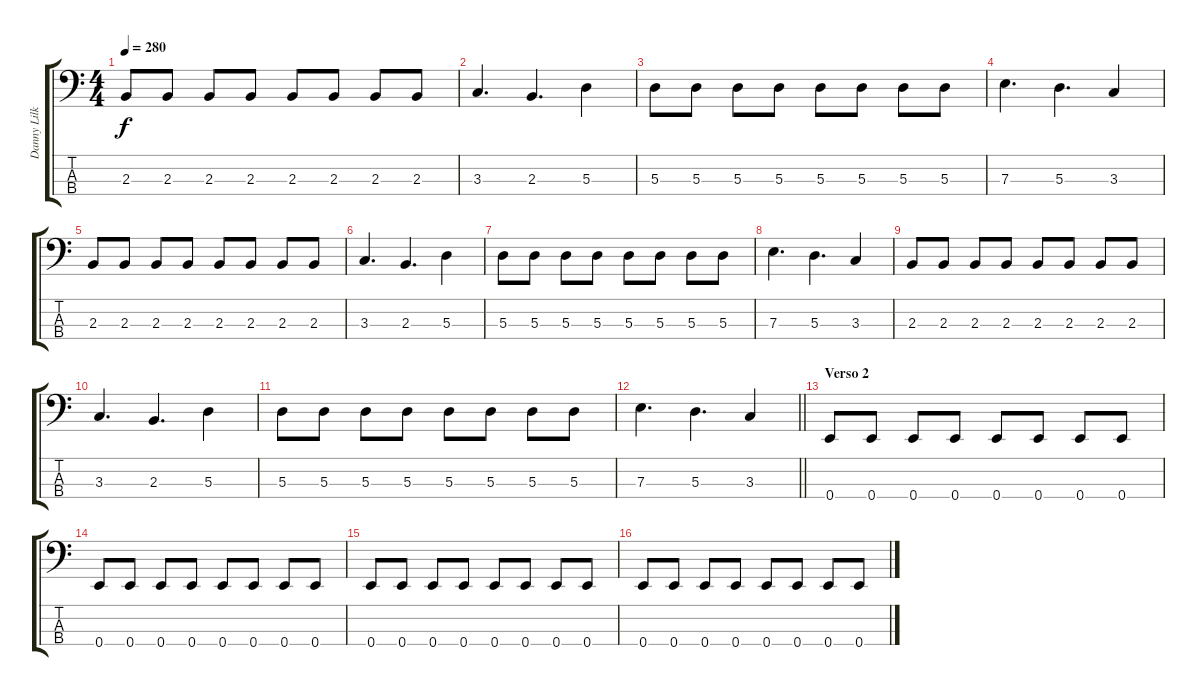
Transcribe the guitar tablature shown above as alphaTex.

\track ("Danny Lilker" "Danny Lilk") {instrument electricbasspick}
\staff {score tabs}
\tuning (G2 D2 A1 E1) {hide}
\ts (4 4)
\tempo 280
\clef f4
\ks c
2.3.8{dy f} 2.3.8 2.3.8 2.3.8 2.3.8 2.3.8 2.3.8 2.3.8 |
3.3.4{d} 2.3.4{d} 5.3.4 |
5.3.8 5.3.8 5.3.8 5.3.8 5.3.8 5.3.8 5.3.8 5.3.8 |
7.3.4{d} 5.3.4{d} 3.3.4 |
2.3.8 2.3.8 2.3.8 2.3.8 2.3.8 2.3.8 2.3.8 2.3.8 |
3.3.4{d} 2.3.4{d} 5.3.4 |
5.3.8 5.3.8 5.3.8 5.3.8 5.3.8 5.3.8 5.3.8 5.3.8 |
7.3.4{d} 5.3.4{d} 3.3.4 |
2.3.8 2.3.8 2.3.8 2.3.8 2.3.8 2.3.8 2.3.8 2.3.8 |
3.3.4{d} 2.3.4{d} 5.3.4 |
5.3.8 5.3.8 5.3.8 5.3.8 5.3.8 5.3.8 5.3.8 5.3.8 |
\barLineRight lightlight
7.3.4{d} 5.3.4{d} 3.3.4 |
\section ("" "Verso 2")
0.4.8 0.4.8 0.4.8 0.4.8 0.4.8 0.4.8 0.4.8 0.4.8 |
0.4.8 0.4.8 0.4.8 0.4.8 0.4.8 0.4.8 0.4.8 0.4.8 |
0.4.8 0.4.8 0.4.8 0.4.8 0.4.8 0.4.8 0.4.8 0.4.8 |
0.4.8 0.4.8 0.4.8 0.4.8 0.4.8 0.4.8 0.4.8 0.4.8
